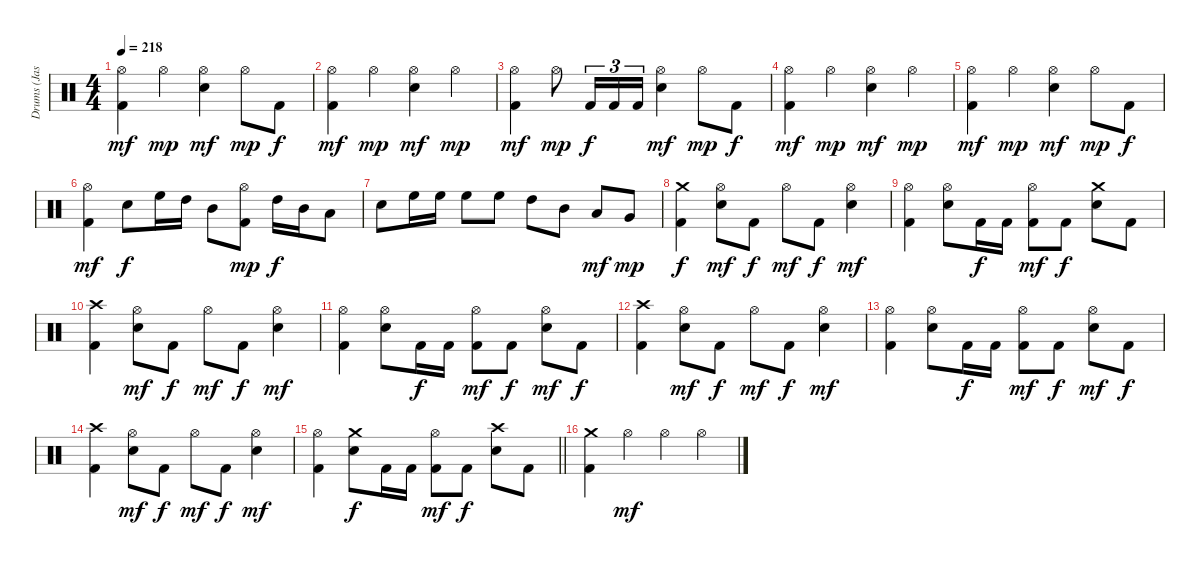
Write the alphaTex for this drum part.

\track ("Drums (Jaska)" "Drums (Jas") {instrument percussion}
\staff {score}
\articulation defaults
\ts (4 4)
\tempo 218
\clef neutral
\ks c
("Hi-Hat (open)" "Kick (hit) 2").4{dy mf} "Hi-Hat (open)".4{dy mp} ("Hi-Hat (open)" "Electric Snare (hit)").4{dy mf} "Hi-Hat (open)".8{dy mp} "Kick (hit) 2".8{dy f} |
("Hi-Hat (open)" "Kick (hit) 2").4{dy mf} "Hi-Hat (open)".4{dy mp} ("Hi-Hat (open)" "Electric Snare (hit)").4{dy mf} "Hi-Hat (open)".4{dy mp} |
("Hi-Hat (open)" "Kick (hit) 2").4{dy mf} "Hi-Hat (open)".8{dy mp} "Kick (hit) 2".16{tu (3 2) dy f} "Kick (hit) 2".16{tu (3 2)} "Kick (hit) 2".16{tu (3 2)} ("Hi-Hat (open)" "Electric Snare (hit)").4{dy mf} "Hi-Hat (open)".8{dy mp} "Kick (hit) 2".8{dy f} |
("Hi-Hat (open)" "Kick (hit) 2").4{dy mf} "Hi-Hat (open)".4{dy mp} ("Hi-Hat (open)" "Electric Snare (hit)").4{dy mf} "Hi-Hat (open)".4{dy mp} |
("Hi-Hat (open)" "Kick (hit) 2").4{dy mf} "Hi-Hat (open)".4{dy mp} ("Hi-Hat (open)" "Electric Snare (hit)").4{dy mf} "Hi-Hat (open)".8{dy mp} "Kick (hit) 2".8{dy f} |
("Hi-Hat (open)" "Kick (hit) 2").4{dy mf} "Electric Snare (hit)".8{dy f} "High Floor Tom (hit)".16 "High Tom (hit)".16 "Mid Tom (hit)".8 ("Hi-Hat (open)" "Kick (hit) 2").8{dy mp} "High Tom (hit)".16{dy f} "Mid Tom (hit)".16 "Low Tom (hit)".8 |
"Electric Snare (hit)".8 "High Floor Tom (hit)".16 "High Floor Tom (hit)".16 "High Floor Tom (hit)".8 "High Floor Tom (hit)".8 "High Tom (hit)".8 "Mid Tom (hit)".8 "Low Tom (hit)".8{dy mf} "Very Low Tom (hit)".8{dy mp} |
("Crash medium (hit)" "Kick (hit) 2").4{dy f} ("Hi-Hat (open)" "Electric Snare (hit)").8{dy mf} "Kick (hit) 2".8{dy f} "Hi-Hat (open)".8{dy mf} "Kick (hit) 2".8{dy f} ("Hi-Hat (open)" "Electric Snare (hit)").4{dy mf} |
("Hi-Hat (open)" "Kick (hit) 2").4 ("Hi-Hat (open)" "Electric Snare (hit)").8 "Kick (hit) 2".16{dy f} "Kick (hit) 2".16 ("Hi-Hat (open)" "Kick (hit) 2").8{dy mf} "Kick (hit) 2".8{dy f} ("Crash medium (hit)" "Electric Snare (hit)").8 "Kick (hit) 2".8 |
("Crash high (hit)" "Kick (hit) 2").4 ("Hi-Hat (open)" "Electric Snare (hit)").8{dy mf} "Kick (hit) 2".8{dy f} "Hi-Hat (open)".8{dy mf} "Kick (hit) 2".8{dy f} ("Hi-Hat (open)" "Electric Snare (hit)").4{dy mf} |
("Hi-Hat (open)" "Kick (hit) 2").4 ("Hi-Hat (open)" "Electric Snare (hit)").8 "Kick (hit) 2".16{dy f} "Kick (hit) 2".16 ("Hi-Hat (open)" "Kick (hit) 2").8{dy mf} "Kick (hit) 2".8{dy f} ("Hi-Hat (open)" "Electric Snare (hit)").8{dy mf} "Kick (hit) 2".8{dy f} |
("Crash high (hit)" "Kick (hit) 2").4 ("Hi-Hat (open)" "Electric Snare (hit)").8{dy mf} "Kick (hit) 2".8{dy f} "Hi-Hat (open)".8{dy mf} "Kick (hit) 2".8{dy f} ("Hi-Hat (open)" "Electric Snare (hit)").4{dy mf} |
("Hi-Hat (open)" "Kick (hit) 2").4 ("Hi-Hat (open)" "Electric Snare (hit)").8 "Kick (hit) 2".16{dy f} "Kick (hit) 2".16 ("Hi-Hat (open)" "Kick (hit) 2").8{dy mf} "Kick (hit) 2".8{dy f} ("Hi-Hat (open)" "Electric Snare (hit)").8{dy mf} "Kick (hit) 2".8{dy f} |
("Crash high (hit)" "Kick (hit) 2").4 ("Hi-Hat (open)" "Electric Snare (hit)").8{dy mf} "Kick (hit) 2".8{dy f} "Hi-Hat (open)".8{dy mf} "Kick (hit) 2".8{dy f} ("Hi-Hat (open)" "Electric Snare (hit)").4{dy mf} |
\barLineRight lightlight
("Hi-Hat (open)" "Kick (hit) 2").4 ("Crash medium (hit)" "Electric Snare (hit)").8{dy f} "Kick (hit) 2".16 "Kick (hit) 2".16 ("Hi-Hat (open)" "Kick (hit) 2").8{dy mf} "Kick (hit) 2".8{dy f} ("Crash high (hit)" "Electric Snare (hit)").8 "Kick (hit) 2".8 |
("Crash medium (hit)" "Kick (hit) 2").4 "Hi-Hat (open)".4{dy mf} "Hi-Hat (open)".4 "Hi-Hat (open)".4
